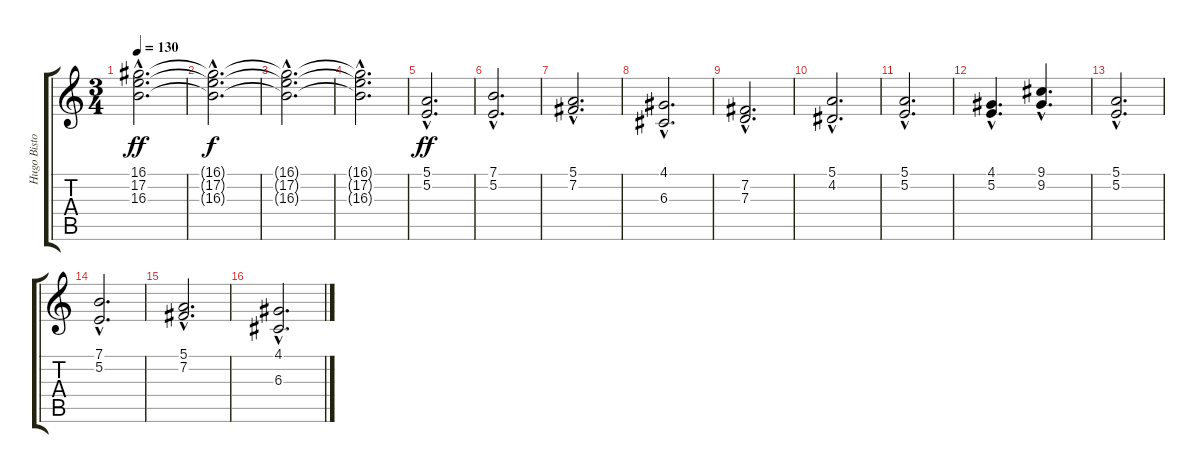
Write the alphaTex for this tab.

\track ("Hugo Bistolfi" "Hugo Bisto") {instrument stringensemble1}
\staff {score tabs}
\tuning (E4 B3 G3 D3 A2 E2) {hide}
\ts (3 4)
\tempo 130
\clef g2
\ks c
(16.1{hac} 17.2{hac} 16.3{hac}).2{d dy ff} |
(16.1{hac t} 17.2{hac t} 16.3{hac t}).2{d dy f} |
(16.1{hac t} 17.2{hac t} 16.3{hac t}).2{d} |
(16.1{hac t} 17.2{hac t} 16.3{hac t}).2{d} |
(5.1{hac} 5.2{hac}).2{d dy ff} |
(7.1{hac} 5.2{hac}).2{d} |
(5.1{hac} 7.2{hac}).2{d} |
(4.1{hac} 6.3{hac}).2{d} |
(7.2{hac} 7.3{hac}).2{d} |
(5.1{hac} 4.2{hac}).2{d} |
(5.1{hac} 5.2{hac}).2{d} |
(4.1{hac} 5.2{hac}).4{d} (9.1{hac} 9.2{hac}).4{d} |
(5.1{hac} 5.2{hac}).2{d} |
(7.1{hac} 5.2{hac}).2{d} |
(5.1{hac} 7.2{hac}).2{d} |
(4.1{hac} 6.3{hac}).2{d}
